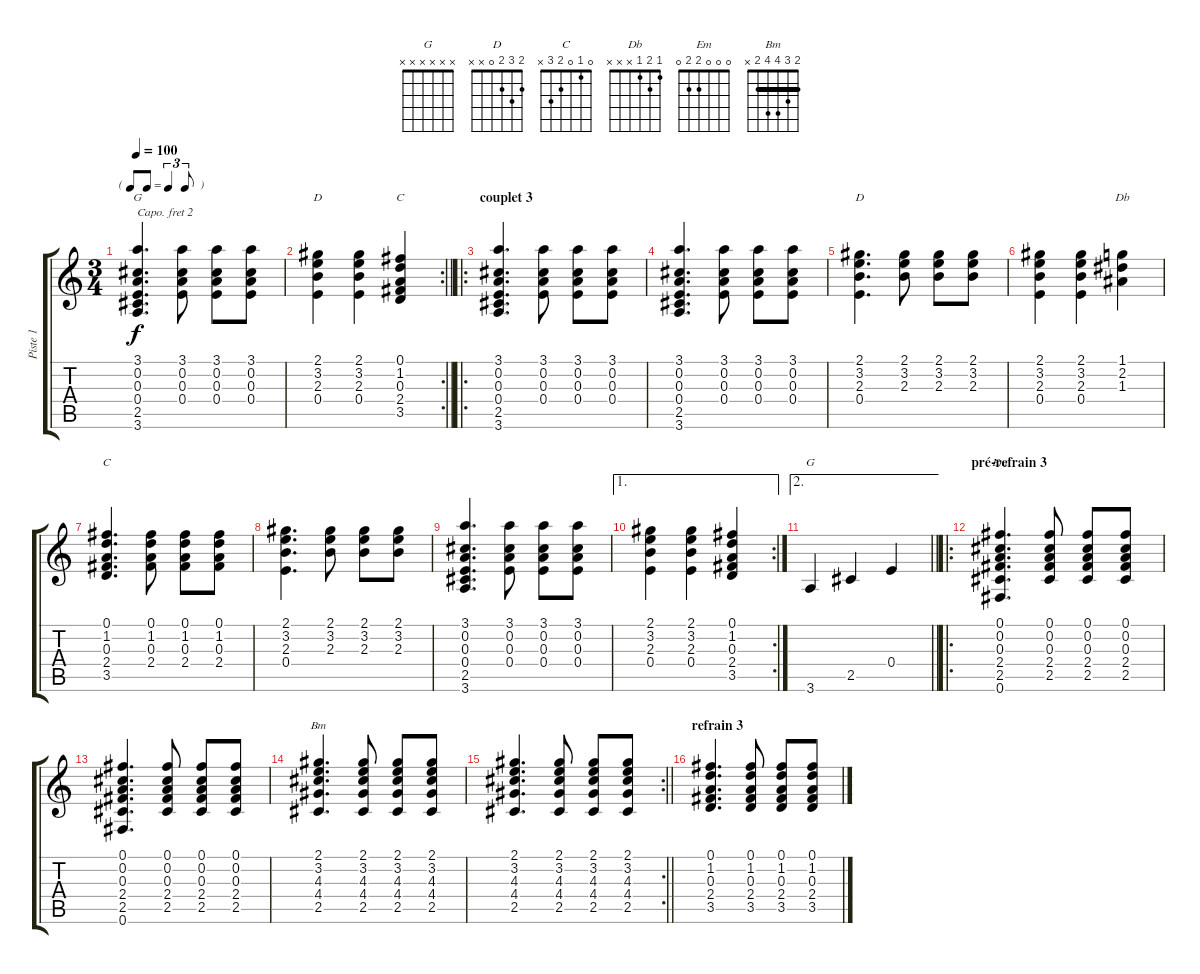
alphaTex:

\track ("Piste 1" "Piste 1") {instrument acousticguitarsteel}
\staff {score tabs}
\capo 2
\tuning (E4 B3 G3 D3 A2 E2) {hide}
\chord ("G" 3 0 0 0 2 3)
\chord ("D" x x x x x x)
\chord ("C" x x x x x x)
\chord ("D" 2 3 2 0 x x)
\chord ("Db" 1 2 1 x x x)
\chord ("C" 0 1 0 2 3 x)
\chord ("G" x x x x x x)
\chord ("Em" 0 0 0 2 2 0)
\chord ("Bm" 2 3 4 4 2 x) {barre 2}
\ts (3 4)
\tf triplet8th
\tempo 100
\clef g2
\ks c
(3.1 0.2 0.3 0.4 2.5 3.6).4{d ch "G" dy f} (3.1 0.2 0.3 0.4).8 (3.1 0.2 0.3 0.4).8 (3.1 0.2 0.3 0.4).8 |
\rc 2
\barLineRight lightlight
(2.1 3.2 2.3 0.4).4{ch "D"} (2.1 3.2 2.3 0.4).4 (0.1 1.2 0.3 2.4 3.5).4{ch "C"} |
\ro
\section ("" "couplet 3")
(3.1 0.2 0.3 0.4 2.5 3.6).4{d} (3.1 0.2 0.3 0.4).8 (3.1 0.2 0.3 0.4).8 (3.1 0.2 0.3 0.4).8 |
(3.1 0.2 0.3 0.4 2.5 3.6).4{d} (3.1 0.2 0.3 0.4).8 (3.1 0.2 0.3 0.4).8 (3.1 0.2 0.3 0.4).8 |
(2.1 3.2 2.3 0.4).4{d ch "D"} (2.1 3.2 2.3).8 (2.1 3.2 2.3).8 (2.1 3.2 2.3).8 |
(2.1 3.2 2.3 0.4).4 (2.1 3.2 2.3 0.4).4 (1.1 2.2 1.3).4{ch "Db"} |
(0.1 1.2 0.3 2.4 3.5).4{d ch "C"} (0.1 1.2 0.3 2.4).8 (0.1 1.2 0.3 2.4).8 (0.1 1.2 0.3 2.4).8 |
(2.1 3.2 2.3 0.4).4{d} (2.1 3.2 2.3).8 (2.1 3.2 2.3).8 (2.1 3.2 2.3).8 |
(3.1 0.2 0.3 0.4 2.5 3.6).4{d} (3.1 0.2 0.3 0.4).8 (3.1 0.2 0.3 0.4).8 (3.1 0.2 0.3 0.4).8 |
\ae 1
\rc 2
(2.1 3.2 2.3 0.4).4 (2.1 3.2 2.3 0.4).4 (0.1 1.2 0.3 2.4 3.5).4 |
\ae 2
\barLineRight lightlight
3.6.4{ch "G"} 2.5.4 0.4.4 |
\ro
\section ("" "pré-refrain 3")
(0.1 0.2 0.3 2.4 2.5 0.6).4{d ch "Em"} (0.1 0.2 0.3 2.4 2.5).8 (0.1 0.2 0.3 2.4 2.5).8 (0.1 0.2 0.3 2.4 2.5).8 |
(0.1 0.2 0.3 2.4 2.5 0.6).4{d} (0.1 0.2 0.3 2.4 2.5).8 (0.1 0.2 0.3 2.4 2.5).8 (0.1 0.2 0.3 2.4 2.5).8 |
(2.1 3.2 4.3 4.4 2.5).4{d ch "Bm"} (2.1 3.2 4.3 4.4 2.5).8 (2.1 3.2 4.3 4.4 2.5).8 (2.1 3.2 4.3 4.4 2.5).8 |
\rc 2
\barLineRight lightlight
(2.1 3.2 4.3 4.4 2.5).4{d} (2.1 3.2 4.3 4.4 2.5).8 (2.1 3.2 4.3 4.4 2.5).8 (2.1 3.2 4.3 4.4 2.5).8 |
\section ("" "refrain 3")
(0.1 1.2 0.3 2.4 3.5).4{d} (0.1 1.2 0.3 2.4 3.5).8 (0.1 1.2 0.3 2.4 3.5).8 (0.1 1.2 0.3 2.4 3.5).8
